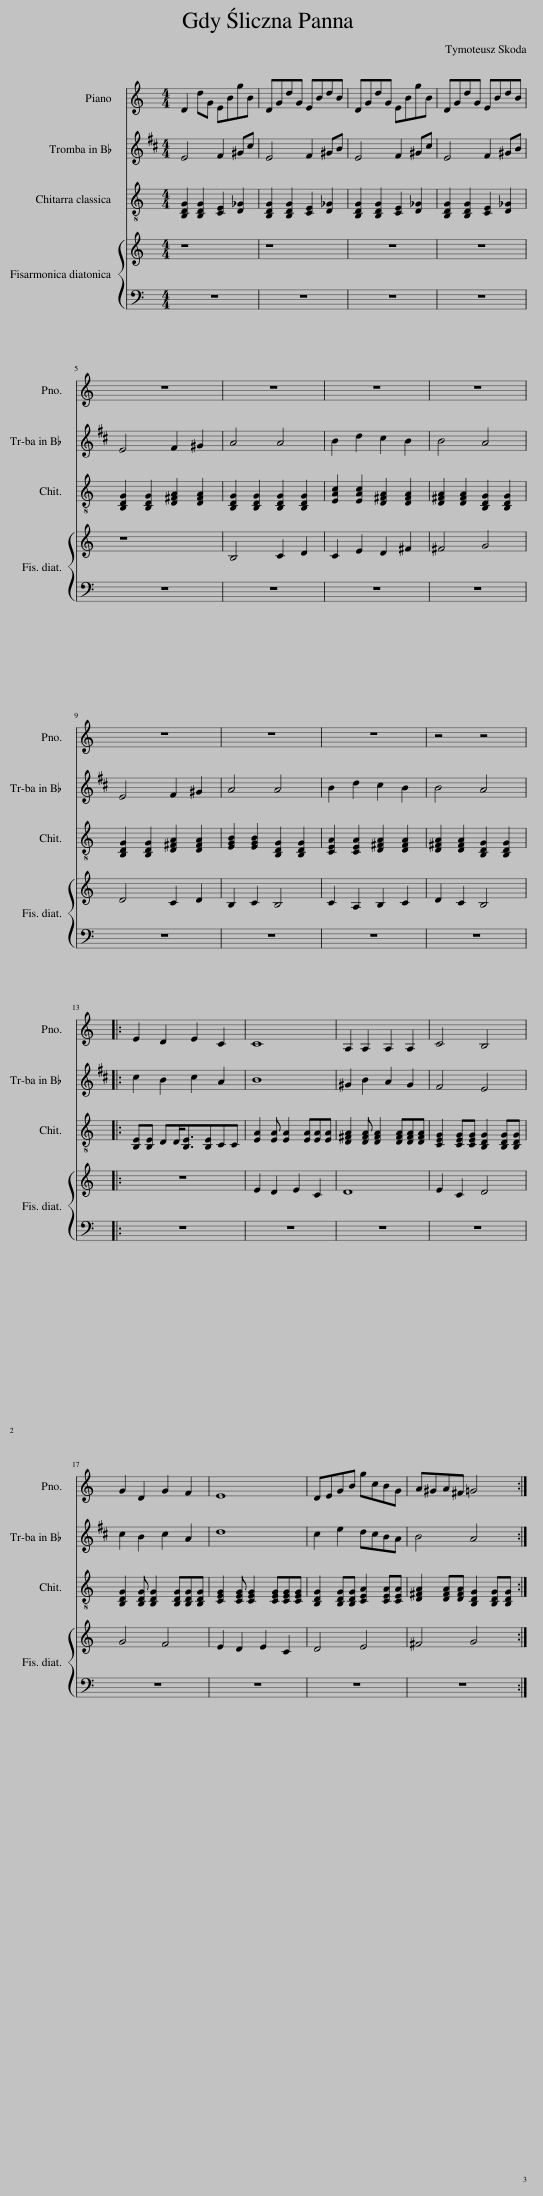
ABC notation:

X:1
%%score 1 2 3 4
L:1/8
M:4/4
I:linebreak $
K:C
V:1 treble
V:2 treble transpose=-2
V:3 treble-8
V:4 treble
V:1
 D2 dG EBgB | DGdG EBdB | DGdG EBgB | DGdG EBdB |$ z8 | %5
 z8 | z8 | z8 |$ z8 | z8 | %10
 z8 | z4 z4 |:$ E2 D2 E2 C2 | C8 | A,2 A,2 A,2 A,2 | %15
 C4 B,4 |$ G2 D2 G2 F2 | E8 | DEGB gcBG | A^GA^F =G4 :| %20
V:2
[K:D] E4 F2 ^Gc | E4 F2 ^GB | E4 F2 ^Gc | E4 F2 ^GB |$ E4 F2 ^G2 | %5
 A4 A4 | B2 d2 c2 B2 | B4 A4 |$ E4 F2 ^G2 | A4 A4 | %10
 B2 d2 c2 B2 | B4 A4 |:$ c2 B2 c2 A2 | B8 | ^G2 B2 A2 G2 | %15
 F4 E4 |$ c2 B2 c2 A2 | d8 | c2 e2 dcBA | B4 A4 :| %20
V:3
 [B,DG]2 [B,DG]2 [CE]2 [D_G]2 | [B,DG]2 [B,DG]2 [CE]2 [D_G]2 | [B,DG]2 [B,DG]2 [CE]2 [D_G]2 | [B,DG]2 [B,DG]2 [CE]2 [D_G]2 |$ [B,DG]2 [B,DG]2 [D^FA]2 [DFA]2 | %5
 [B,DG]2 [B,DG]2 [B,DG]2 [B,DG]2 | [EAc]2 [EAc]2 [D^FA]2 [DFA]2 | [D^FA]2 [DFA]2 [B,DG]2 [B,DG]2 |$ [B,DG]2 [B,DG]2 [D^FA]2 [DFA]2 | [EGB]2 [EGB]2 [B,DG]2 [B,DG]2 | %10
 [CEA]2 [CEA]2 [D^FA]2 [DFA]2 | [D^FA]2 [DFA]2 [B,DG]2 [B,DG]2 |:$ [B,E][B,E] DD<[B,E][B,E]CC | [EA]2 [EA] [EA]2 [EA][EA][EA] | [D^FA]2 [DFA] [DFA]2 [DFA][DFA][DFA] | %15
 [CEG]2 [CEG][CEG] [B,DG]2 [B,DG][B,DG] |$ [B,DG]2 [B,DG] [B,DG]2 [B,DG][B,DG][B,DG] | [CEG]2 [CEG] [CEG]2 [CEG][CEG][CEG] | [B,DG]2 [B,DG][B,DG] [CEA]2 [CEA][CEA] | [D^FA]2 [DFA][DFA] [B,DG]2 [B,DG][B,DG] :| %20
V:4
 z8 | z8 | z8 | z8 |$ z8 | %5
 B,4 C2 D2 | C2 E2 D2 ^F2 | ^F4 G4 |$ D4 C2 D2 | B,2 C2 B,4 | %10
 C2 A,2 B,2 C2 | D2 C2 B,4 |:$ z8 | E2 D2 E2 C2 | D8 | %15
 E2 C2 D4 |$ G4 F4 | E2 D2 E2 C2 | D4 E4 | ^F4 G4 :| %20
